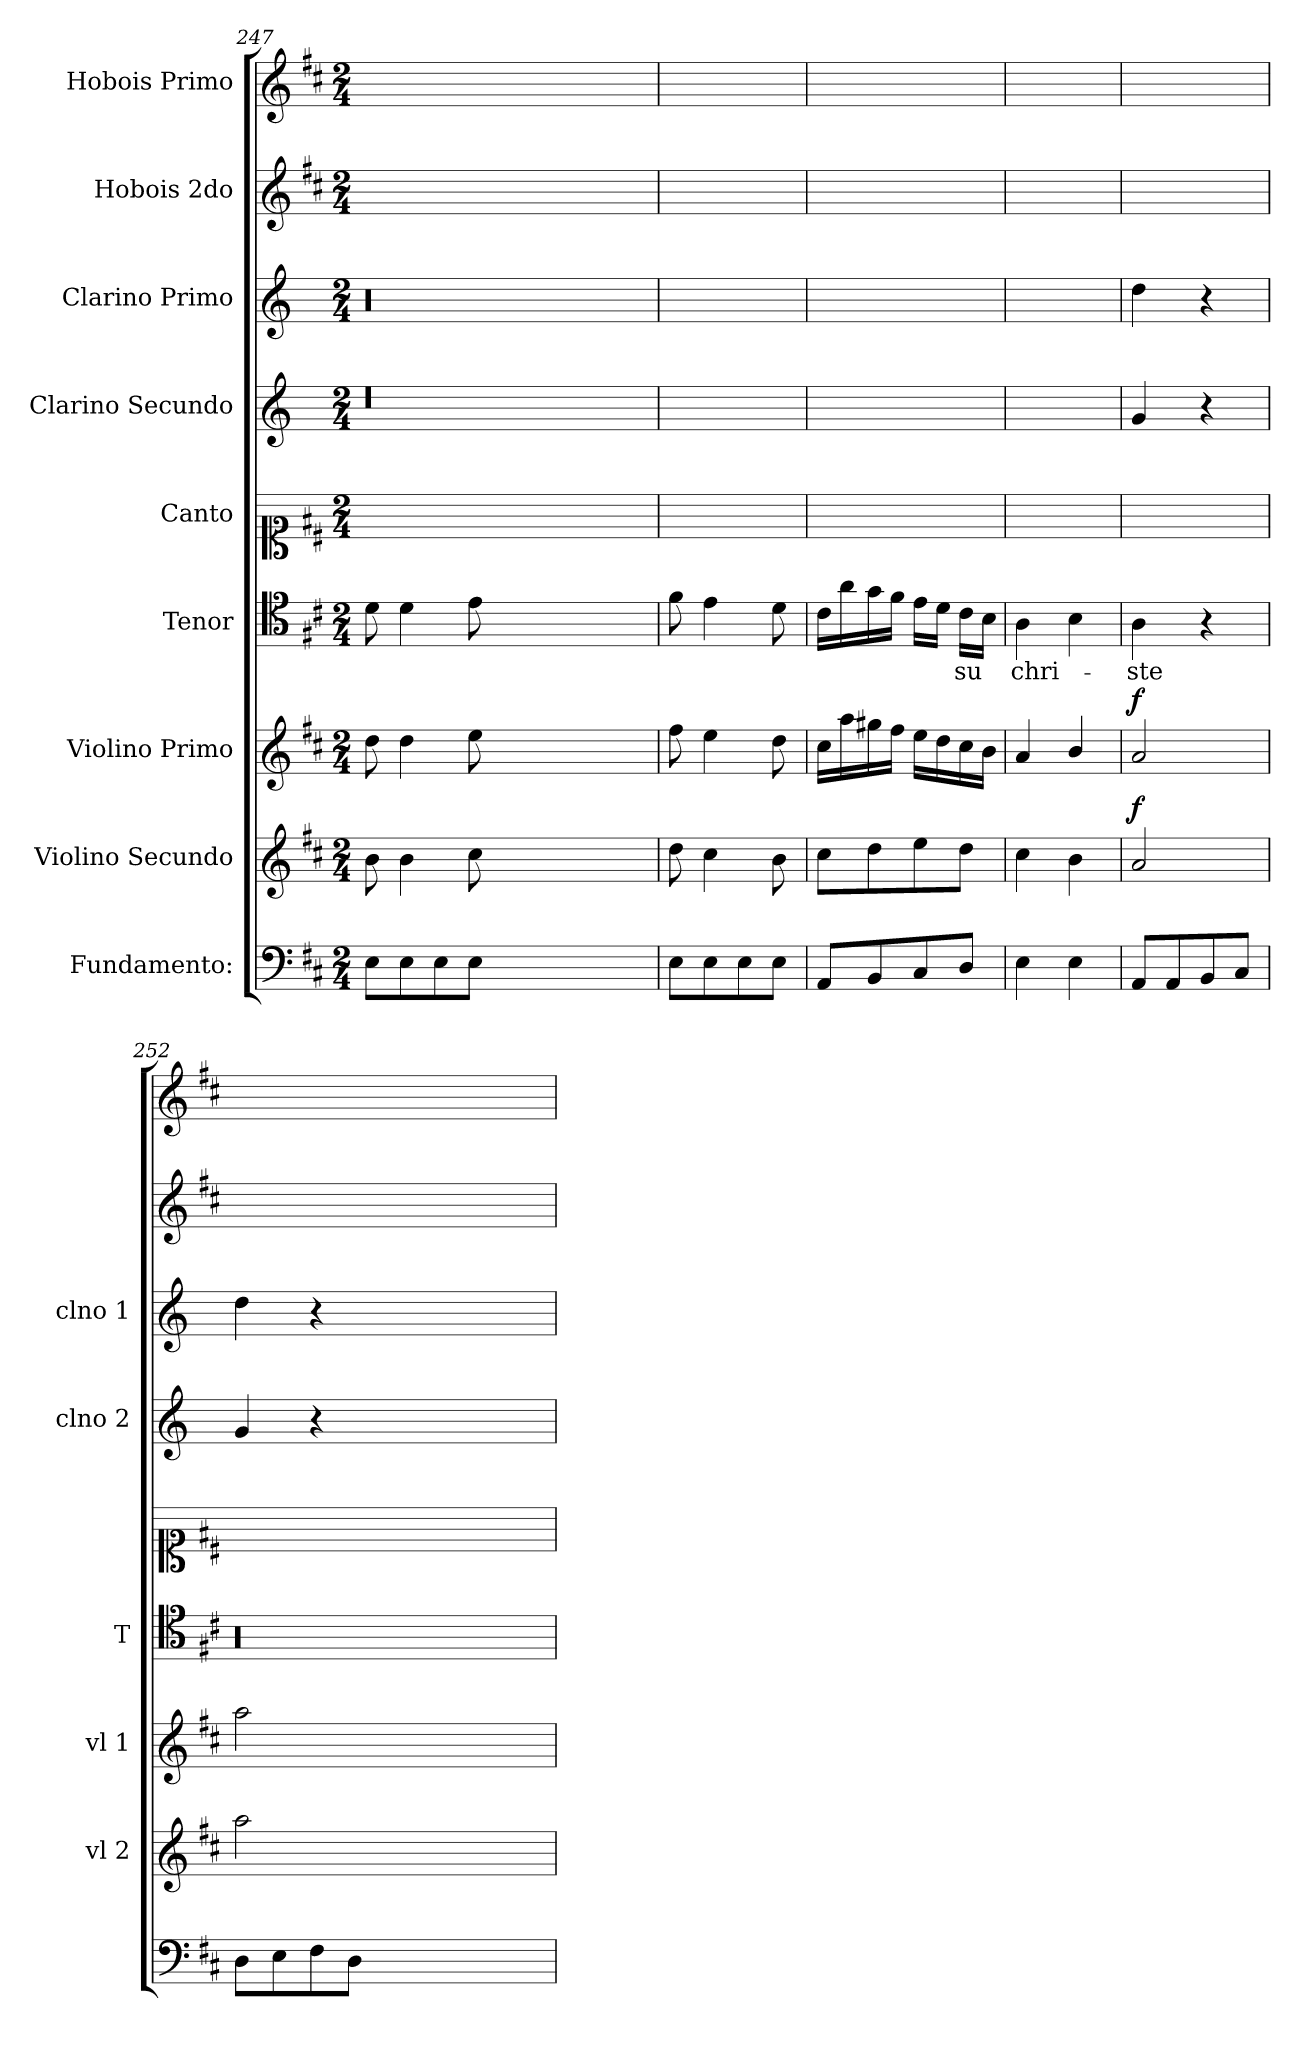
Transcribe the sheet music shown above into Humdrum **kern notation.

**kern	**kern	**dynam	**kern	**dynam	**kern	**text	**kern	**kern	**kern	**kern	**kern
*part9	*part8	*part8	*part7	*part7	*part6	*part6	*part5	*part4	*part3	*part2	*part1
*staff9	*staff8	*staff8	*staff7	*staff7	*staff6	*staff6	*staff5	*staff4	*staff3	*staff2	*staff1
*I"Fundamento:	*I"Violino Secundo	*	*I"Violino Primo	*	*I"Tenor	*	*I"Canto	*I"Clarino Secundo	*I"Clarino Primo	*I"Hobois 2do	*I"Hobois Primo
*	*I'vl 2	*	*I'vl 1	*	*I'T	*	*	*I'clno 2	*I'clno 1	*	*
*clefF4	*clefG2	*	*clefG2	*	*clefC4	*	*clefC1	*clefG2	*clefG2	*clefG2	*clefG2
*	*	*	*	*	*	*	*	*ITrd-1c-2	*ITrd-1c-2	*	*
*k[f#c#]	*k[f#c#]	*	*k[f#c#]	*	*k[f#c#]	*	*k[f#c#]	*k[f#c#]	*k[f#c#]	*k[f#c#]	*k[f#c#]
*M2/4	*M2/4	*	*M2/4	*	*M2/4	*	*M2/4	*M2/4	*M2/4	*M2/4	*M2/4
=247	=247	=247	=247	=247	=247	=247	=247	=247	=247	=247	=247
!	!	!	!	!	!	!	!	!LO:N:vis=00	!LO:N:vis=00	!	!
8E\L	8b\	.	8dd\	.	8d\	.	2ryy	0rdd	0r	2ryy	2ryy
8E\	4b\	.	4dd\	.	4d\	.	.	.	.	.	.
8E\	.	.	.	.	.	.	.	.	.	.	.
8E\J	8cc#\	.	8ee\	.	8e\	.	.	.	.	.	.
1.ryy	1.ryy	.	1.ryy	.	1.ryy	.	1.ryy	.	.	1.ryy	1.ryy
=248	=248	=248	=248	=248	=248	=248	=248	=248	=248	=248	=248
8E\L	8dd\	.	8ff#\	.	8f#\	.	2ryy	2ryy	2ryy	2ryy	2ryy
8E\	4cc#\	.	4ee\	.	4e\	.	.	.	.	.	.
8E\	.	.	.	.	.	.	.	.	.	.	.
8E\J	8b\	.	8dd\	.	8d\	.	.	.	.	.	.
=249	=249	=249	=249	=249	=249	=249	=249	=249	=249	=249	=249
8AA/L	8cc#\L	.	16cc#\LL	.	16c#\LL	.	2ryy	2ryy	2ryy	2ryy	2ryy
.	.	.	16aa\	.	16a\	.	.	.	.	.	.
8BB/	8dd\	.	16gg#X\	.	16g\	.	.	.	.	.	.
.	.	.	16ff#\JJ	.	16f#\JJ	.	.	.	.	.	.
8C#/	8ee\	.	16ee\LL	.	16e\LL	.	.	.	.	.	.
.	.	.	16dd\	.	16d\JJ	.	.	.	.	.	.
8D/J	8dd\J	.	16cc#\	.	16c#\LL	-su	.	.	.	.	.
.	.	.	16b\JJ	.	16B\JJ	.	.	.	.	.	.
=250	=250	=250	=250	=250	=250	=250	=250	=250	=250	=250	=250
4E\	4cc#\	.	4a/	.	4A\	chri-	2ryy	2ryy	2ryy	2ryy	2ryy
4E\	4b\	.	4b/	.	4B\	.	.	.	.	.	.
=251	=251	=251	=251	=251	=251	=251	=251	=251	=251	=251	=251
!	!	!LO:DY:a	!	!LO:DY:a	!	!	!	!	!	!	!
8AA/L	2a/	f	2a/	f	4A\	-ste	2ryy	4a/	4ee\	2ryy	2ryy
8AA/	.	.	.	.	.	.	.	.	.	.	.
8BB/	.	.	.	.	4r	.	.	4r	4r	.	.
8C#/J	.	.	.	.	.	.	.	.	.	.	.
=252	=252	=252	=252	=252	=252	=252	=252	=252	=252	=252	=252
!	!	!	!	!	!LO:N:vis=00	!	!	!	!	!	!
8D\L	2aa\	.	2aa\	.	0r	.	2ryy	4a/	4ee\	2ryy	2ryy
8E\	.	.	.	.	.	.	.	.	.	.	.
8F#\	.	.	.	.	.	.	.	4r	4r	.	.
8D\J	.	.	.	.	.	.	.	.	.	.	.
1.ryy	1.ryy	.	1.ryy	.	.	.	1.ryy	1.ryy	1.ryy	1.ryy	1.ryy
=	=	=	=	=	=	=	=	=	=	=	=
*-	*-	*-	*-	*-	*-	*-	*-	*-	*-	*-	*-
